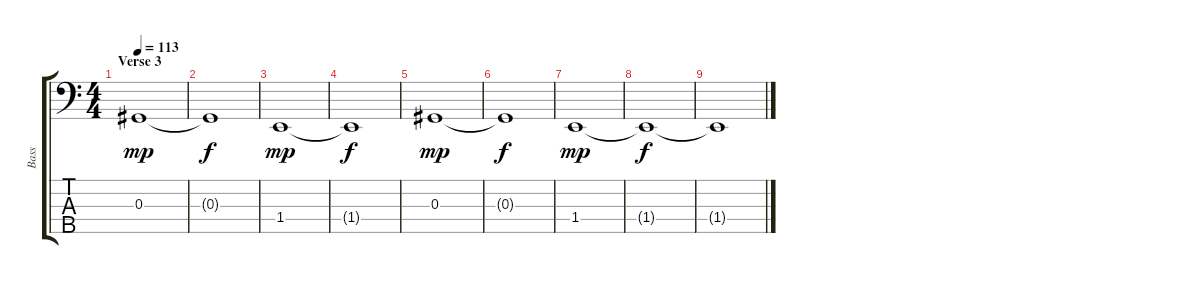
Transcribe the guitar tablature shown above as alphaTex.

\track ("Bass" "Bass") {instrument electricbassfinger}
\staff {score tabs}
\tuning (Gb2 Db2 Ab1 Eb1 Bb0) {hide}
\ts (4 4)
\section ("" "Verse 3")
\tempo 113
\clef f4
\ks c
0.3.1{dy mp} |
0.3{t}.1{dy f} |
1.4.1{dy mp} |
1.4{t}.1{dy f} |
0.3.1{dy mp} |
0.3{t}.1{dy f} |
1.4.1{dy mp} |
1.4{t}.1{dy f volume 0} |
1.4{t}.1
